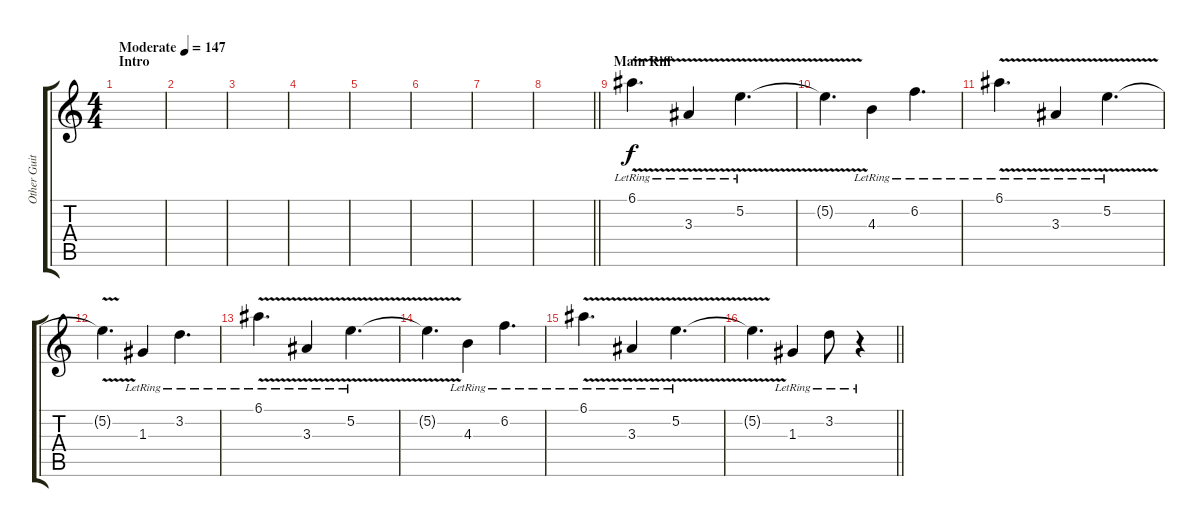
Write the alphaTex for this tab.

\track ("Other Guitar" "Other Guit") {instrument electricguitarclean}
\staff {score tabs}
\tuning (E4 B3 G3 D3 A2 D2) {hide}
\ts (4 4)
\section ("" "Intro")
\tempo (147 "Moderate")
\clef g2
\ks c
|
|
|
|
|
|
|
\barLineRight lightlight
|
\section ("" "Main Riff")
6.1{v lr}.4{d} 3.3{v lr}.4 5.2{v lr}.4{d} |
5.2{t}.4{d} 4.3{lr}.4 6.2{lr}.4{d} |
6.1{v lr}.4{d} 3.3{v lr}.4 5.2{v lr}.4{d} |
5.2{t}.4{d} 1.3{lr}.4 3.2{lr}.4{d} |
6.1{v lr}.4{d} 3.3{v lr}.4 5.2{v lr}.4{d} |
5.2{t}.4{d} 4.3{lr}.4 6.2{lr}.4{d} |
6.1{v lr}.4{d} 3.3{v lr}.4 5.2{v lr}.4{d} |
\barLineRight lightlight
5.2{t}.4{d} 1.3{lr}.4 3.2{lr}.8 r.4
